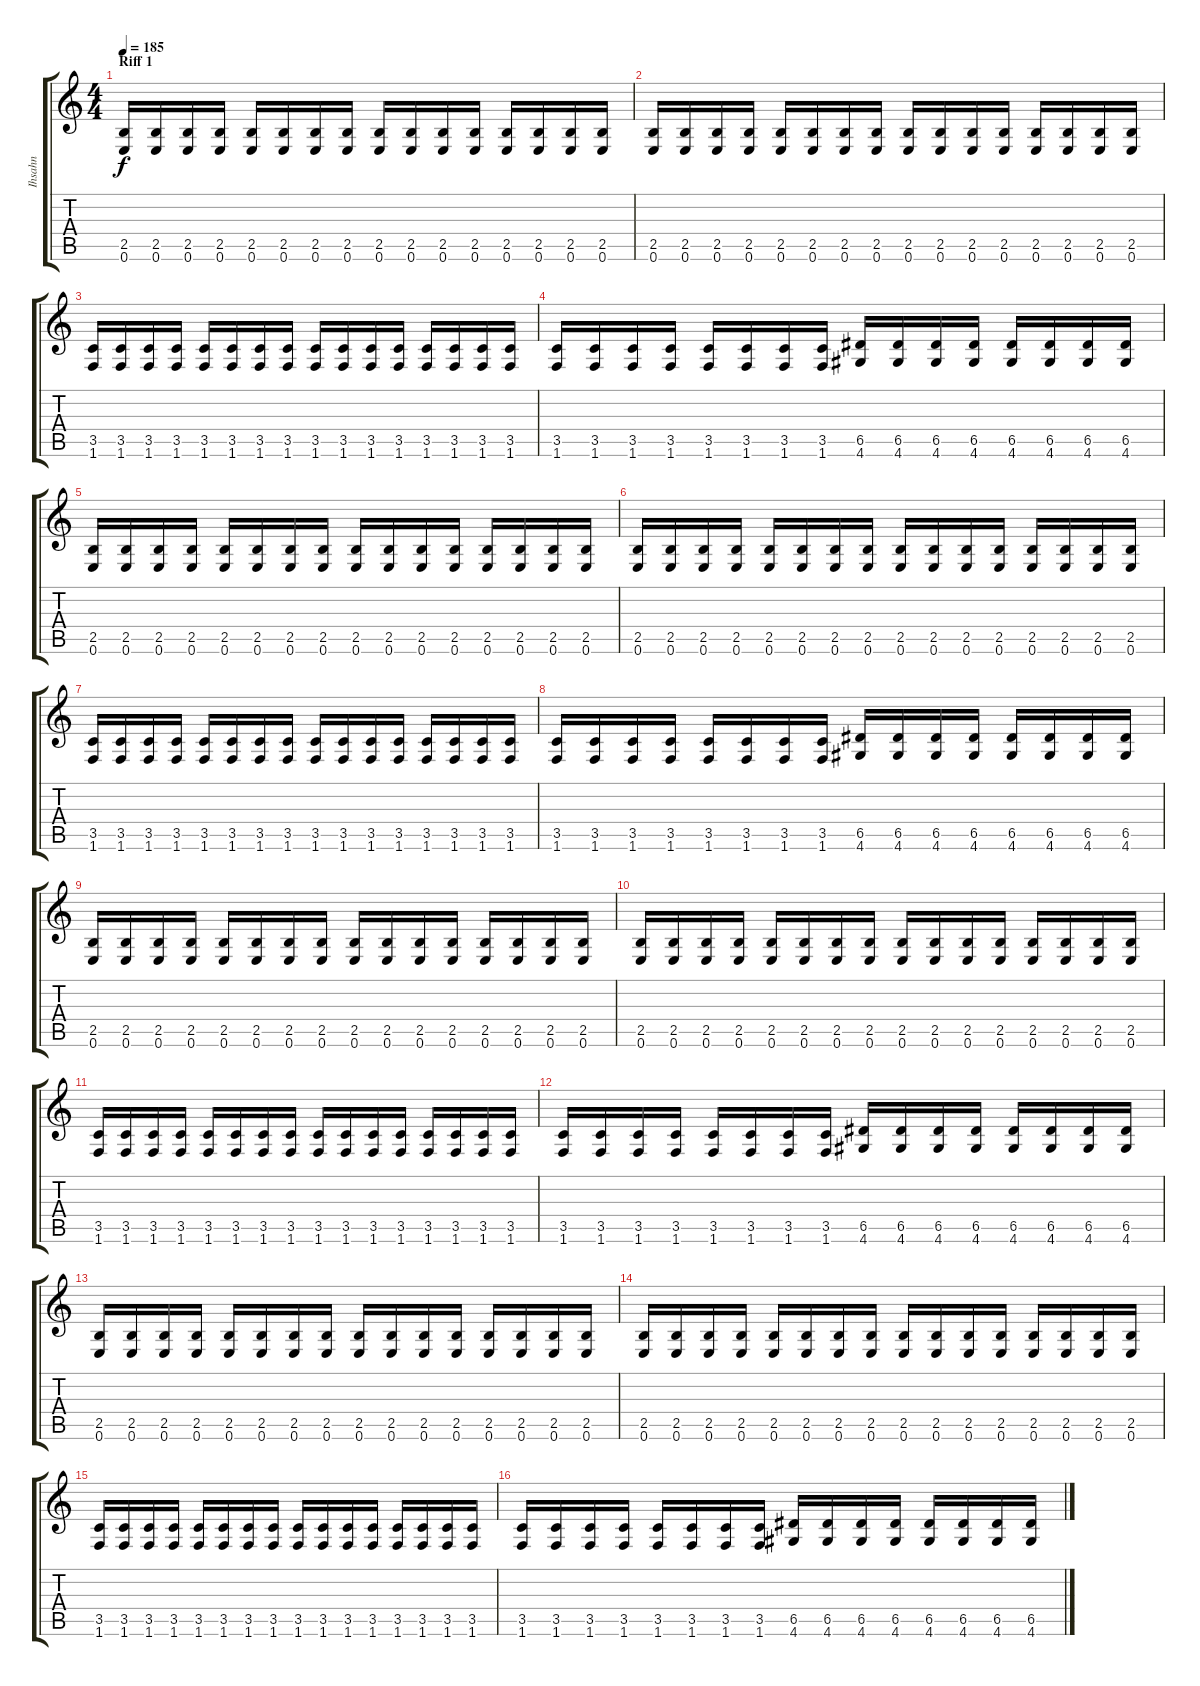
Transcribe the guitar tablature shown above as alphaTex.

\track ("Ihsahn" "Ihsahn") {instrument distortionguitar}
\staff {score tabs}
\tuning (E4 B3 G3 D3 A2 E2) {hide}
\ts (4 4)
\section ("" "Riff 1")
\tempo 185
\clef g2
\ks c
(2.5 0.6).16{dy f instrument distortionguitar} (2.5 0.6).16 (2.5 0.6).16 (2.5 0.6).16 (2.5 0.6).16 (2.5 0.6).16 (2.5 0.6).16 (2.5 0.6).16 (2.5 0.6).16 (2.5 0.6).16 (2.5 0.6).16 (2.5 0.6).16 (2.5 0.6).16 (2.5 0.6).16 (2.5 0.6).16 (2.5 0.6).16 |
(2.5 0.6).16 (2.5 0.6).16 (2.5 0.6).16 (2.5 0.6).16 (2.5 0.6).16 (2.5 0.6).16 (2.5 0.6).16 (2.5 0.6).16 (2.5 0.6).16 (2.5 0.6).16 (2.5 0.6).16 (2.5 0.6).16 (2.5 0.6).16 (2.5 0.6).16 (2.5 0.6).16 (2.5 0.6).16 |
(3.5 1.6).16 (3.5 1.6).16 (3.5 1.6).16 (3.5 1.6).16 (3.5 1.6).16 (3.5 1.6).16 (3.5 1.6).16 (3.5 1.6).16 (3.5 1.6).16 (3.5 1.6).16 (3.5 1.6).16 (3.5 1.6).16 (3.5 1.6).16 (3.5 1.6).16 (3.5 1.6).16 (3.5 1.6).16 |
(3.5 1.6).16 (3.5 1.6).16 (3.5 1.6).16 (3.5 1.6).16 (3.5 1.6).16 (3.5 1.6).16 (3.5 1.6).16 (3.5 1.6).16 (6.5 4.6).16 (6.5 4.6).16 (6.5 4.6).16 (6.5 4.6).16 (6.5 4.6).16 (6.5 4.6).16 (6.5 4.6).16 (6.5 4.6).16 |
(2.5 0.6).16 (2.5 0.6).16 (2.5 0.6).16 (2.5 0.6).16 (2.5 0.6).16 (2.5 0.6).16 (2.5 0.6).16 (2.5 0.6).16 (2.5 0.6).16 (2.5 0.6).16 (2.5 0.6).16 (2.5 0.6).16 (2.5 0.6).16 (2.5 0.6).16 (2.5 0.6).16 (2.5 0.6).16 |
(2.5 0.6).16 (2.5 0.6).16 (2.5 0.6).16 (2.5 0.6).16 (2.5 0.6).16 (2.5 0.6).16 (2.5 0.6).16 (2.5 0.6).16 (2.5 0.6).16 (2.5 0.6).16 (2.5 0.6).16 (2.5 0.6).16 (2.5 0.6).16 (2.5 0.6).16 (2.5 0.6).16 (2.5 0.6).16 |
(3.5 1.6).16 (3.5 1.6).16 (3.5 1.6).16 (3.5 1.6).16 (3.5 1.6).16 (3.5 1.6).16 (3.5 1.6).16 (3.5 1.6).16 (3.5 1.6).16 (3.5 1.6).16 (3.5 1.6).16 (3.5 1.6).16 (3.5 1.6).16 (3.5 1.6).16 (3.5 1.6).16 (3.5 1.6).16 |
(3.5 1.6).16 (3.5 1.6).16 (3.5 1.6).16 (3.5 1.6).16 (3.5 1.6).16 (3.5 1.6).16 (3.5 1.6).16 (3.5 1.6).16 (6.5 4.6).16 (6.5 4.6).16 (6.5 4.6).16 (6.5 4.6).16 (6.5 4.6).16 (6.5 4.6).16 (6.5 4.6).16 (6.5 4.6).16 |
(2.5 0.6).16 (2.5 0.6).16 (2.5 0.6).16 (2.5 0.6).16 (2.5 0.6).16 (2.5 0.6).16 (2.5 0.6).16 (2.5 0.6).16 (2.5 0.6).16 (2.5 0.6).16 (2.5 0.6).16 (2.5 0.6).16 (2.5 0.6).16 (2.5 0.6).16 (2.5 0.6).16 (2.5 0.6).16 |
(2.5 0.6).16 (2.5 0.6).16 (2.5 0.6).16 (2.5 0.6).16 (2.5 0.6).16 (2.5 0.6).16 (2.5 0.6).16 (2.5 0.6).16 (2.5 0.6).16 (2.5 0.6).16 (2.5 0.6).16 (2.5 0.6).16 (2.5 0.6).16 (2.5 0.6).16 (2.5 0.6).16 (2.5 0.6).16 |
(3.5 1.6).16 (3.5 1.6).16 (3.5 1.6).16 (3.5 1.6).16 (3.5 1.6).16 (3.5 1.6).16 (3.5 1.6).16 (3.5 1.6).16 (3.5 1.6).16 (3.5 1.6).16 (3.5 1.6).16 (3.5 1.6).16 (3.5 1.6).16 (3.5 1.6).16 (3.5 1.6).16 (3.5 1.6).16 |
(3.5 1.6).16 (3.5 1.6).16 (3.5 1.6).16 (3.5 1.6).16 (3.5 1.6).16 (3.5 1.6).16 (3.5 1.6).16 (3.5 1.6).16 (6.5 4.6).16 (6.5 4.6).16 (6.5 4.6).16 (6.5 4.6).16 (6.5 4.6).16 (6.5 4.6).16 (6.5 4.6).16 (6.5 4.6).16 |
(2.5 0.6).16 (2.5 0.6).16 (2.5 0.6).16 (2.5 0.6).16 (2.5 0.6).16 (2.5 0.6).16 (2.5 0.6).16 (2.5 0.6).16 (2.5 0.6).16 (2.5 0.6).16 (2.5 0.6).16 (2.5 0.6).16 (2.5 0.6).16 (2.5 0.6).16 (2.5 0.6).16 (2.5 0.6).16 |
(2.5 0.6).16 (2.5 0.6).16 (2.5 0.6).16 (2.5 0.6).16 (2.5 0.6).16 (2.5 0.6).16 (2.5 0.6).16 (2.5 0.6).16 (2.5 0.6).16 (2.5 0.6).16 (2.5 0.6).16 (2.5 0.6).16 (2.5 0.6).16 (2.5 0.6).16 (2.5 0.6).16 (2.5 0.6).16 |
(3.5 1.6).16 (3.5 1.6).16 (3.5 1.6).16 (3.5 1.6).16 (3.5 1.6).16 (3.5 1.6).16 (3.5 1.6).16 (3.5 1.6).16 (3.5 1.6).16 (3.5 1.6).16 (3.5 1.6).16 (3.5 1.6).16 (3.5 1.6).16 (3.5 1.6).16 (3.5 1.6).16 (3.5 1.6).16 |
(3.5 1.6).16 (3.5 1.6).16 (3.5 1.6).16 (3.5 1.6).16 (3.5 1.6).16 (3.5 1.6).16 (3.5 1.6).16 (3.5 1.6).16 (6.5 4.6).16 (6.5 4.6).16 (6.5 4.6).16 (6.5 4.6).16 (6.5 4.6).16 (6.5 4.6).16 (6.5 4.6).16 (6.5 4.6).16
